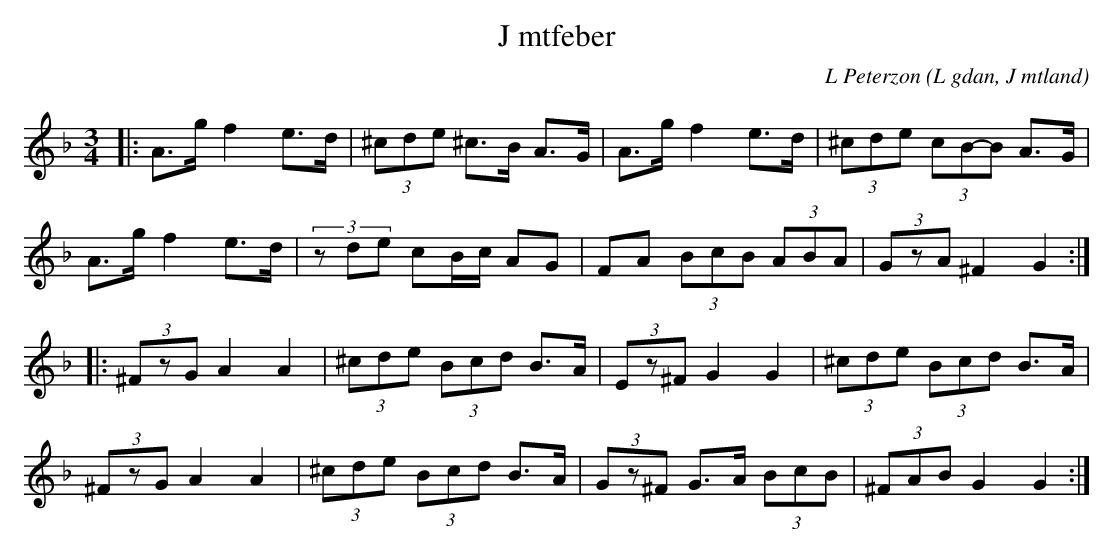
X:1
T:J mtfeber
C: L Peterzon
O:L gdan, J mtland
M:3/4
L:1/8
K:Dm
|: A>g f2 e>d|(3^cde ^c>B A>G|A>g f2 e>d|(3^cde (3cB-B A>G|
A>g f2 e>d|(3zde cB/c/ AG|FA (3BcB (3ABA|(3GzA ^F2 G2:|
|:(3^FzG A2 A2|(3^cde (3Bcd B>A|(3Ez^F G2 G2|(3^cde (3Bcd B>A|
(3^FzG A2 A2|(3^cde (3Bcd B>A| (3Gz^F G>A (3BcB|(3^FAB G2 G2:|
